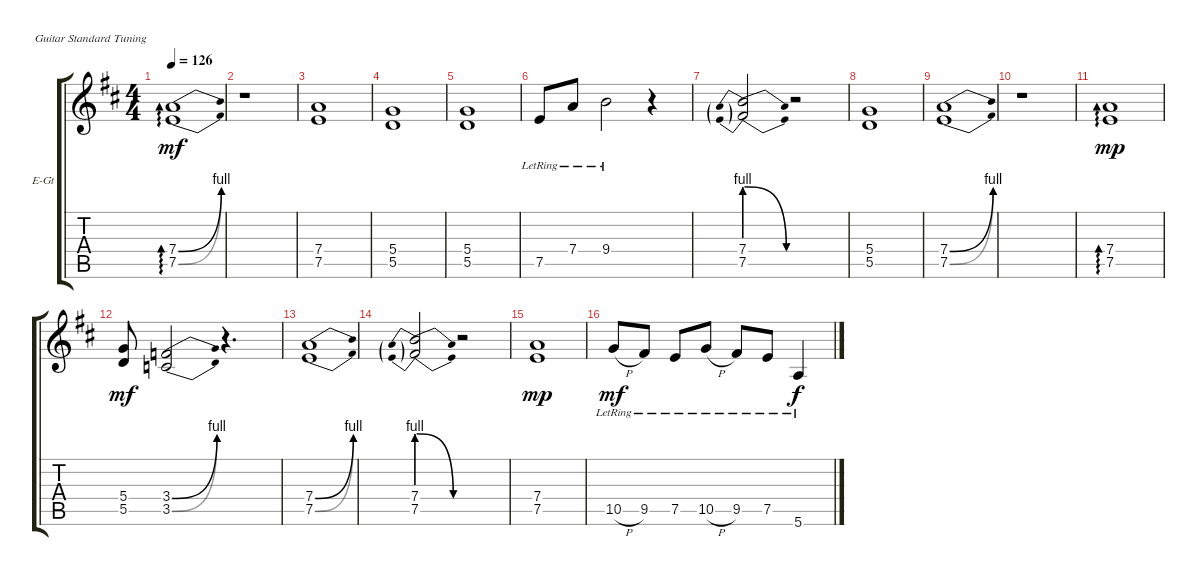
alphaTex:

\bracketExtendMode groupsimilarinstruments
\firstSystemTrackNameOrientation horizontal
\otherSystemsTrackNameOrientation horizontal
\track ("Electric Guitar" "E-Gt") {instrument overdrivenguitar}
\staff {score tabs}
\tuning (E4 B3 G3 D3 A2 E2)
\ts (4 4)
\tempo 126
\clef g2
\ks d
(7.4{be (bend 0 0 30.599999999999998 4)} 7.5{be (bend 0 0 30.599999999999998 4)}).1{ad 0 dy mf} |
r.1 |
(7.4 7.5).1 |
(5.4 5.5).1 |
(5.4 5.5).1 |
7.5{lr}.8 7.4{lr}.8 9.4{lr}.2 r.4 |
(7.4{be (prebendrelease 0 4 29.4 0)} 7.5{be (prebendrelease 0 4 15 0)}).2 r.2 |
(5.4 5.5).1 |
(7.4{be (bend 0 0 30.599999999999998 4)} 7.5{be (bend 0 0 30.599999999999998 4)}).1 |
r.1 |
(7.4 7.5).1{ad 0 dy mp} |
(5.4 5.5).8{dy mf} (3.4{be (bend 0 0 18.599999999999998 4)} 3.5{be (bend 0 0 15 4)}).2 r.4{d} |
(7.4{be (bend 0 0 30.599999999999998 4)} 7.5{be (bend 0 0 30.599999999999998 4)}).1 |
(7.4{be (prebendrelease 0 4 29.4 0)} 7.5{be (prebendrelease 0 4 15 0)}).2 r.2 |
(7.4 7.5).1{dy mp} |
10.5{h lr}.8{dy mf} 9.5{lr}.8 7.5{lr}.8 10.5{h lr}.8 9.5{lr}.8 7.5{lr}.8 5.6{lr}.4{dy f}
